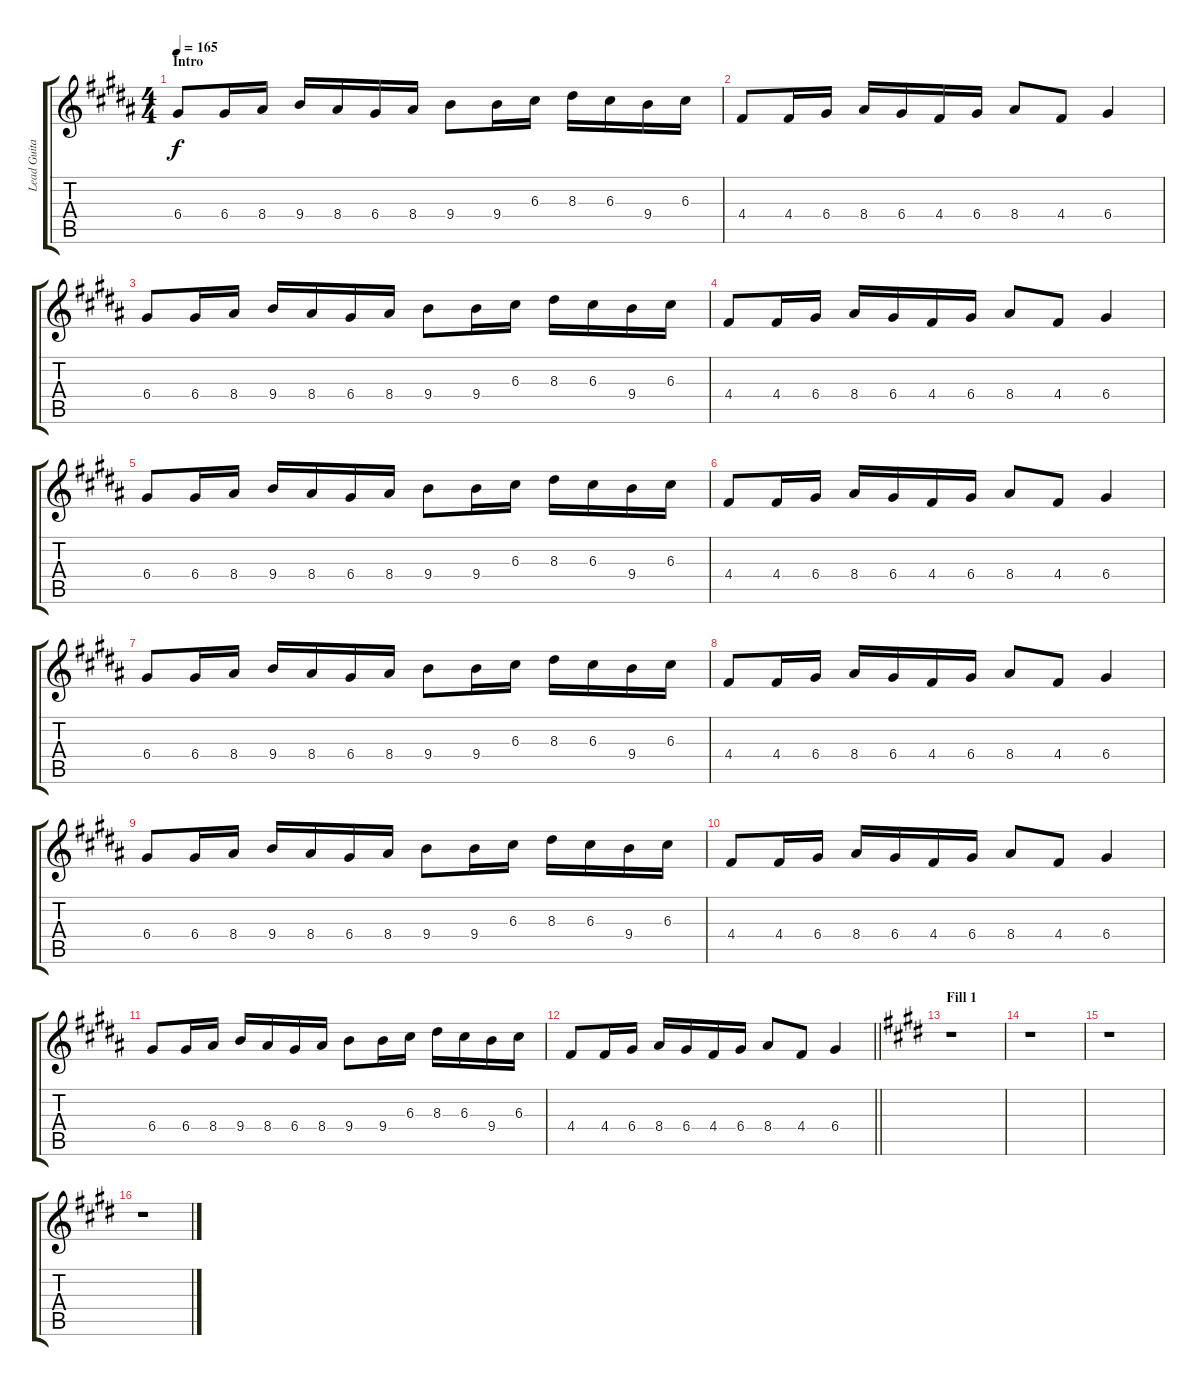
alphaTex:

\track ("Lead Guitar 1: Juha-Pekka Alanen" "Lead Guita") {instrument overdrivenguitar}
\staff {score tabs}
\tuning (E4 B3 G3 D3 A2 E2) {hide}
\ts (4 4)
\section ("" "Intro")
\tempo 165
\clef g2
\ks g#minor
6.4.8{dy f instrument overdrivenguitar} 6.4.16 8.4.16 9.4.16 8.4.16 6.4.16 8.4.16 9.4.8 9.4.16 6.3.16 8.3.16 6.3.16 9.4.16 6.3.16 |
4.4.8 4.4.16 6.4.16 8.4.16 6.4.16 4.4.16 6.4.16 8.4.8 4.4.8 6.4.4 |
6.4.8 6.4.16 8.4.16 9.4.16 8.4.16 6.4.16 8.4.16 9.4.8 9.4.16 6.3.16 8.3.16 6.3.16 9.4.16 6.3.16 |
4.4.8 4.4.16 6.4.16 8.4.16 6.4.16 4.4.16 6.4.16 8.4.8 4.4.8 6.4.4 |
6.4.8 6.4.16 8.4.16 9.4.16 8.4.16 6.4.16 8.4.16 9.4.8 9.4.16 6.3.16 8.3.16 6.3.16 9.4.16 6.3.16 |
4.4.8 4.4.16 6.4.16 8.4.16 6.4.16 4.4.16 6.4.16 8.4.8 4.4.8 6.4.4 |
6.4.8 6.4.16 8.4.16 9.4.16 8.4.16 6.4.16 8.4.16 9.4.8 9.4.16 6.3.16 8.3.16 6.3.16 9.4.16 6.3.16 |
4.4.8 4.4.16 6.4.16 8.4.16 6.4.16 4.4.16 6.4.16 8.4.8 4.4.8 6.4.4 |
6.4.8 6.4.16 8.4.16 9.4.16 8.4.16 6.4.16 8.4.16 9.4.8 9.4.16 6.3.16 8.3.16 6.3.16 9.4.16 6.3.16 |
4.4.8 4.4.16 6.4.16 8.4.16 6.4.16 4.4.16 6.4.16 8.4.8 4.4.8 6.4.4 |
6.4.8 6.4.16 8.4.16 9.4.16 8.4.16 6.4.16 8.4.16 9.4.8 9.4.16 6.3.16 8.3.16 6.3.16 9.4.16 6.3.16 |
\barLineRight lightlight
4.4.8 4.4.16 6.4.16 8.4.16 6.4.16 4.4.16 6.4.16 8.4.8 4.4.8 6.4.4 |
\section ("" "Fill 1")
\ks c#minor
r.1 |
r.1 |
r.1 |
r.1
